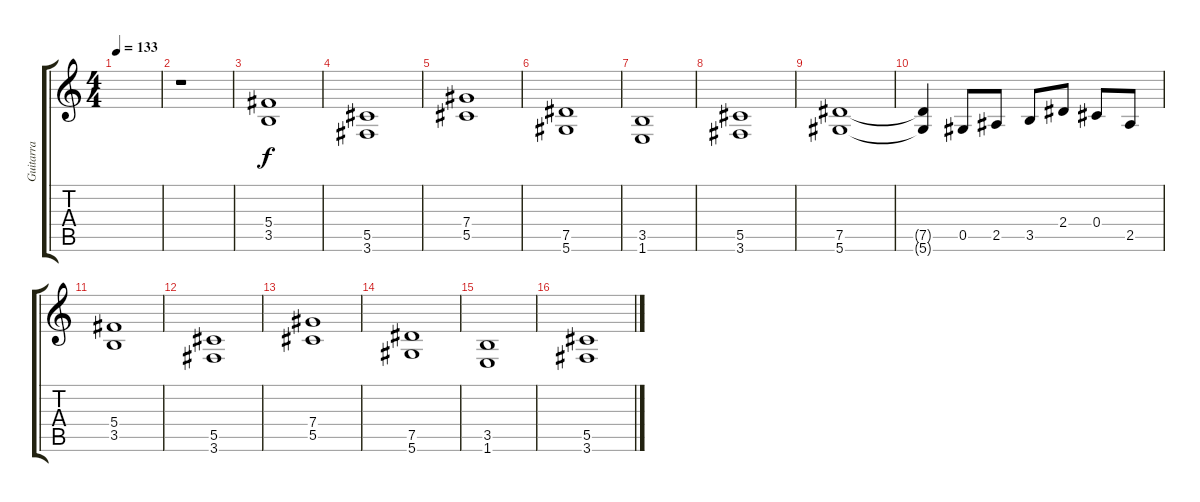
\track ("Guitarra" "Guitarra") {instrument distortionguitar}
\staff {score tabs}
\tuning (Eb4 Bb3 Gb3 Db3 Ab2 Eb2) {hide}
\ts (4 4)
\tempo 133
\clef g2
\ks c
|
r.1 |
(5.4 3.5).1 |
(5.5 3.6).1 |
(7.4 5.5).1 |
(7.5 5.6).1 |
(3.5 1.6).1 |
(5.5 3.6).1 |
(7.5 5.6).1 |
(7.5{t} 5.6{t}).4 0.5.8 2.5.8 3.5.8 2.4.8 0.4.8 2.5.8 |
(5.4 3.5).1 |
(5.5 3.6).1 |
(7.4 5.5).1 |
(7.5 5.6).1 |
(3.5 1.6).1 |
(5.5 3.6).1
